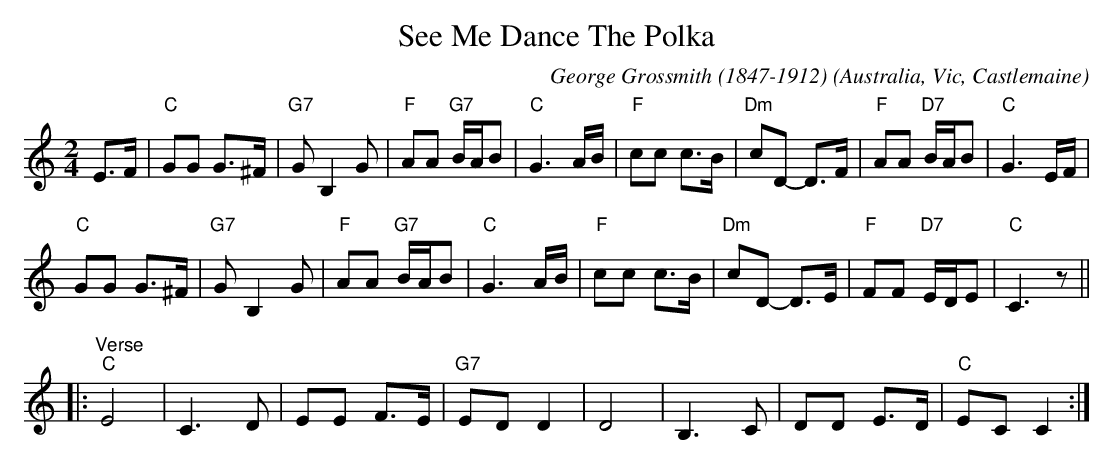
X:1
T:See Me Dance The Polka
C:George Grossmith (1847-1912)
O:Australia, Vic, Castlemaine
M:2/4
L:1/8
K:C
E>F|"C"GG G>^F|"G7"GB,2 G|"F"AA "G7"B/A/B|"C"G3A/B/|"F"cc c>B|"Dm"cD- D>F|"F"AA "D7"B/A/B|"C"G3E/F/|
"C"GG G>^F|"G7"GB,2 G|"F"AA "G7"B/A/B|"C"G3A/B/|"F" cc c>B|"Dm"cD- D>E|"F"FF "D7"E/D/E|"C"C3z||
|:"Verse""C"E4|C3D|EE F>E|"G7"EDD2|D4|B,3 C|DD E>D|"C"ECC2:|
